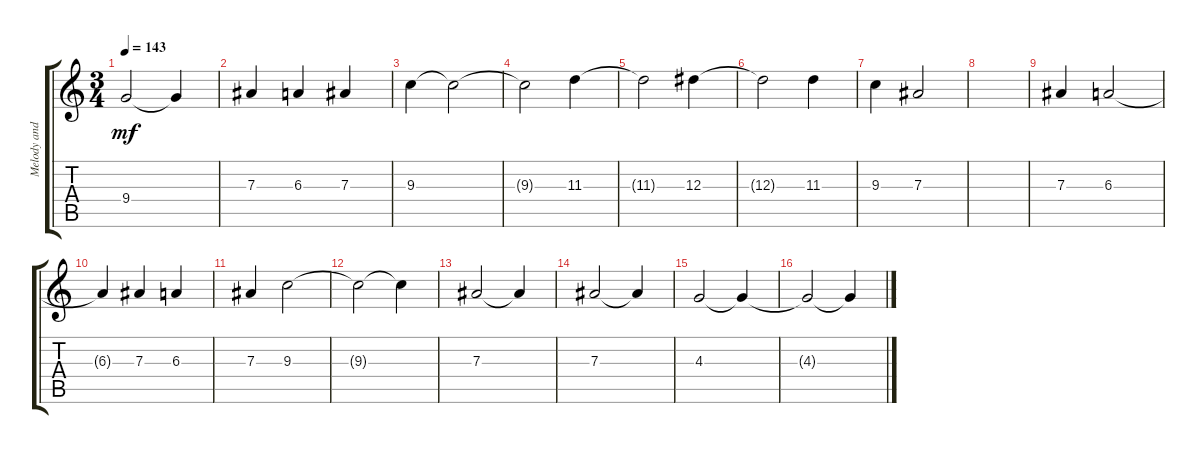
\track ("Melody and Vocal" "Melody and") {instrument electricguitarclean}
\staff {score tabs}
\tuning (C4 G3 Eb3 Bb2 F2 C2) {hide}
\ts (3 4)
\tempo 143
\clef g2
\ks c
9.4{t}.2{dy mf} 9.4{t}.4 |
7.3.4 6.3.4 7.3.4 |
9.3.4 9.3{t}.2 |
9.3{t}.2 11.3.4 |
11.3{t}.2 12.3.4 |
12.3{t}.2 11.3.4 |
9.3.4 7.3.2 |
|
7.3.4 6.3.2 |
6.3{t}.4 7.3.4 6.3.4 |
7.3.4 9.3.2 |
9.3{t}.2 9.3{t}.4 |
7.3.2 7.3{t}.4 |
7.3.2 7.3{t}.4 |
4.3.2 4.3{t}.4 |
4.3{t}.2 4.3{t}.4
